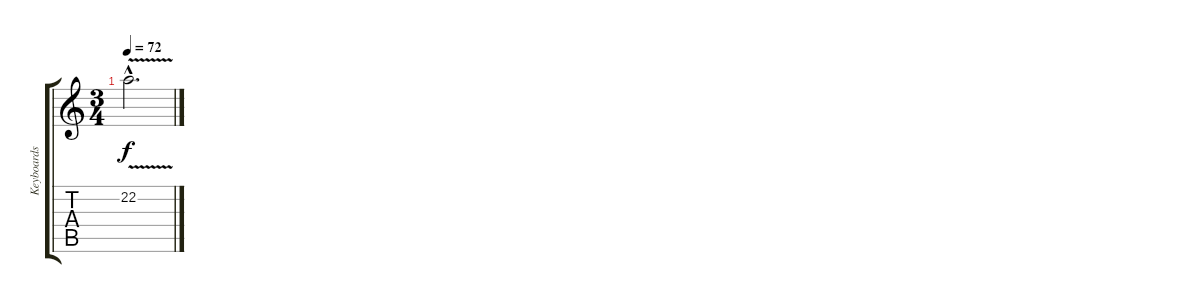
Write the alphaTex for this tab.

\track ("Keyboards" "Keyboards") {instrument pad4choir}
\staff {score tabs}
\tuning (E4 B3 G3 D3 A2 E2) {hide}
\ts (3 4)
\tempo 72
\clef g2
\ks c
22.2{v hac}.2{d dy f}
